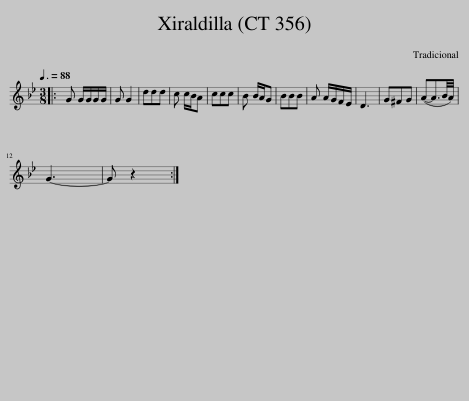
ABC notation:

X:1
L:1/8
Q:3/8=88
M:3/8
I:linebreak $
K:Gmin
V:1 treble
V:1
|: G G/G/G/G/ | G G2 | ddd | c c/B/A | ccc | %5
 B B/A/G | BBB | A A/G/F/E/ | D3 | G^FG | %10
 (A-A3/2B/4A/4) |$ G3- | G z2 :| %13
